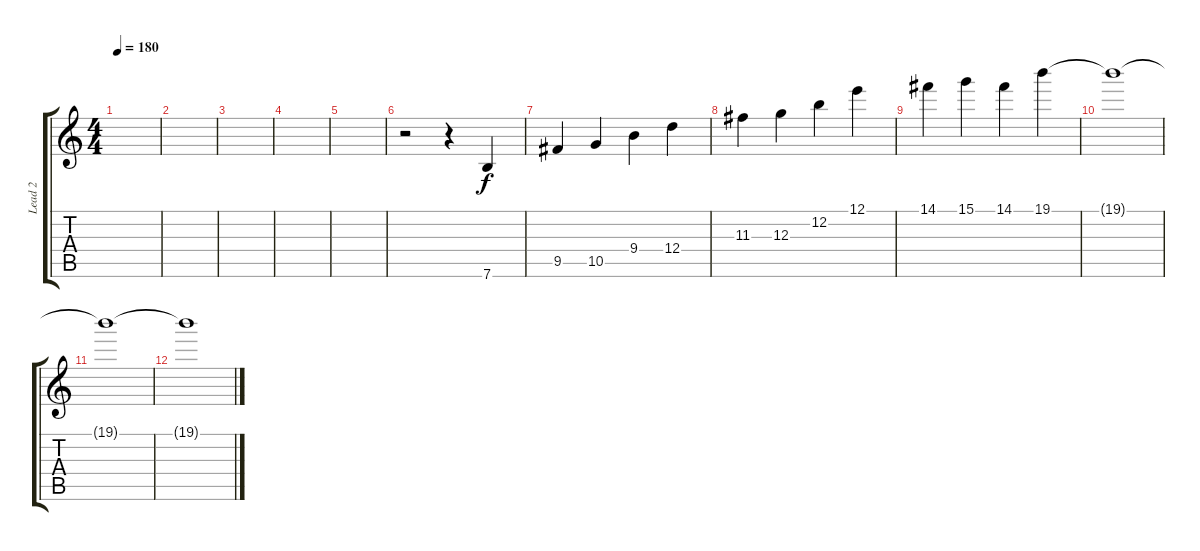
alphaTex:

\track ("Lead 2" "Lead 2") {instrument overdrivenguitar}
\staff {score tabs}
\tuning (E4 B3 G3 D3 A2 E2) {hide}
\ts (4 4)
\tempo 180
\clef g2
\ks c
|
|
|
|
|
r.2 r.4 7.6.4{volume 14} |
9.5.4 10.5.4 9.4.4 12.4.4 |
11.3.4 12.3.4 12.2.4 12.1.4 |
14.1.4 15.1.4 14.1.4 19.1.4 |
19.1{t}.1 |
19.1{t}.1{volume 0} |
19.1{t}.1
